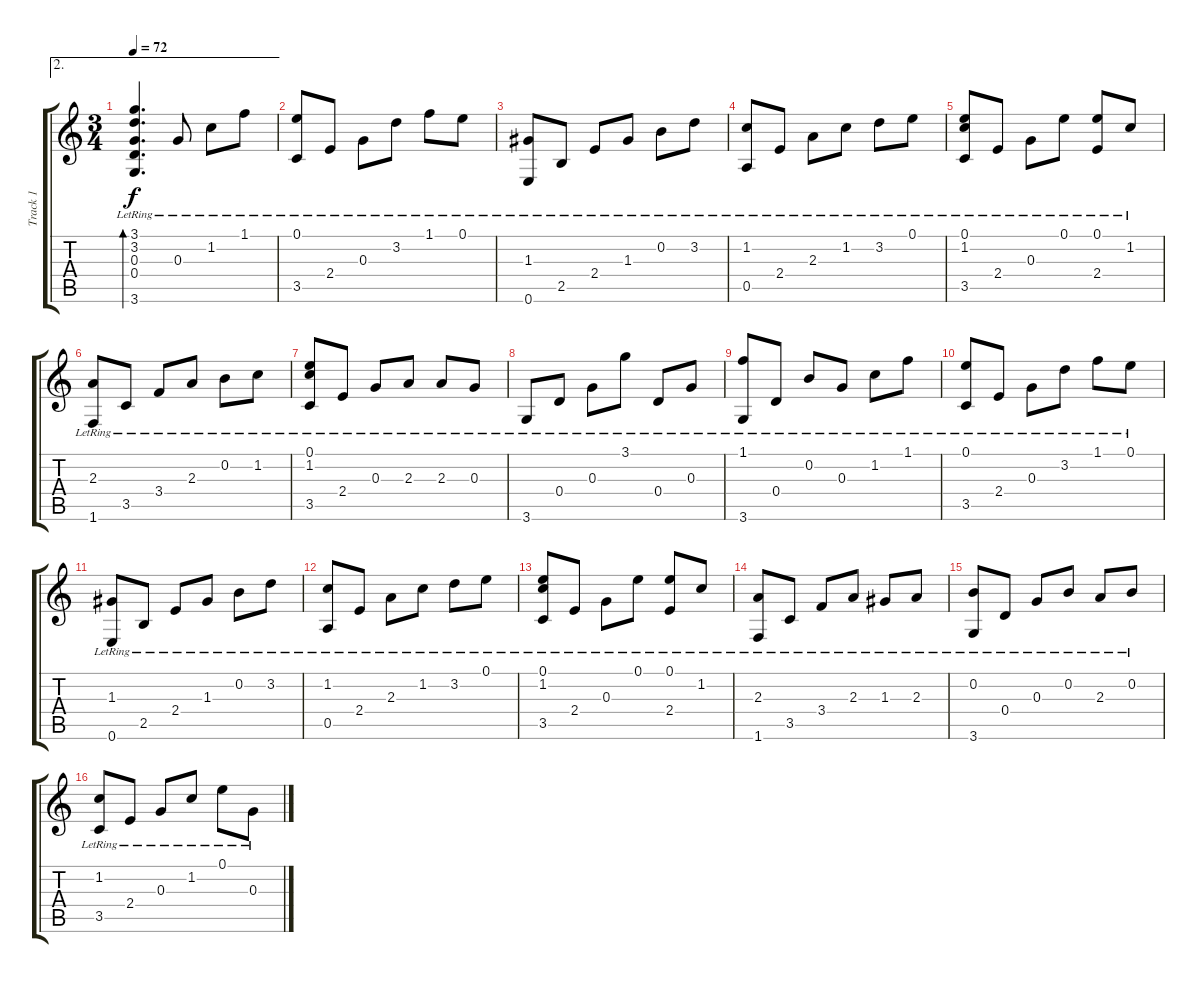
\track ("Track 1" "Track 1") {instrument acousticguitarnylon}
\staff {score tabs}
\tuning (E4 B3 G3 D3 A2 E2) {hide}
\ae 2
\ts (3 4)
\tempo 72
\clef g2
\ks c
(3.1{lr} 3.2{lr} 0.3{lr} 0.4{lr} 3.6{lr}).4{d bd 120 dy f} 0.3{lr}.8 1.2{lr}.8 1.1{lr}.8 |
(0.1{lr} 3.5{lr}).8 2.4{lr}.8 0.3{lr}.8 3.2{lr}.8 1.1{lr}.8 0.1{lr}.8 |
(1.3{lr} 0.6{lr}).8 2.5{lr}.8 2.4{lr}.8 1.3{lr}.8 0.2{lr}.8 3.2{lr}.8 |
(1.2{lr} 0.5{lr}).8 2.4{lr}.8 2.3{lr}.8 1.2{lr}.8 3.2{lr}.8 0.1{lr}.8 |
(0.1{lr} 1.2{lr} 3.5{lr}).8 2.4{lr}.8 0.3{lr}.8 0.1{lr}.8 (0.1{lr} 2.4{lr}).8 1.2{lr}.8 |
(2.3{lr} 1.6{lr}).8 3.5{lr}.8 3.4{lr}.8 2.3{lr}.8 0.2{lr}.8 1.2{lr}.8 |
(0.1{lr} 1.2{lr} 3.5{lr}).8 2.4{lr}.8 0.3{lr}.8 2.3{lr}.8 2.3{lr}.8 0.3{lr}.8 |
3.6{lr}.8 0.4{lr}.8 0.3{lr}.8 3.1{lr}.8 0.4{lr}.8 0.3{lr}.8 |
(1.1{lr} 3.6{lr}).8 0.4{lr}.8 0.2{lr}.8 0.3{lr}.8 1.2{lr}.8 1.1{lr}.8 |
(0.1{lr} 3.5{lr}).8 2.4{lr}.8 0.3{lr}.8 3.2{lr}.8 1.1{lr}.8 0.1{lr}.8 |
(1.3{lr} 0.6{lr}).8 2.5{lr}.8 2.4{lr}.8 1.3{lr}.8 0.2{lr}.8 3.2{lr}.8 |
(1.2{lr} 0.5{lr}).8 2.4{lr}.8 2.3{lr}.8 1.2{lr}.8 3.2{lr}.8 0.1{lr}.8 |
(0.1{lr} 1.2{lr} 3.5{lr}).8 2.4{lr}.8 0.3{lr}.8 0.1{lr}.8 (0.1{lr} 2.4{lr}).8 1.2{lr}.8 |
(2.3{lr} 1.6{lr}).8 3.5{lr}.8 3.4{lr}.8 2.3{lr}.8 1.3{lr}.8 2.3{lr}.8 |
(0.2{lr} 3.6{lr}).8 0.4{lr}.8 0.3{lr}.8 0.2{lr}.8 2.3{lr}.8 0.2{lr}.8 |
(1.2{lr} 3.5{lr}).8 2.4{lr}.8 0.3{lr}.8 1.2{lr}.8 0.1{lr}.8 0.3{lr}.8
